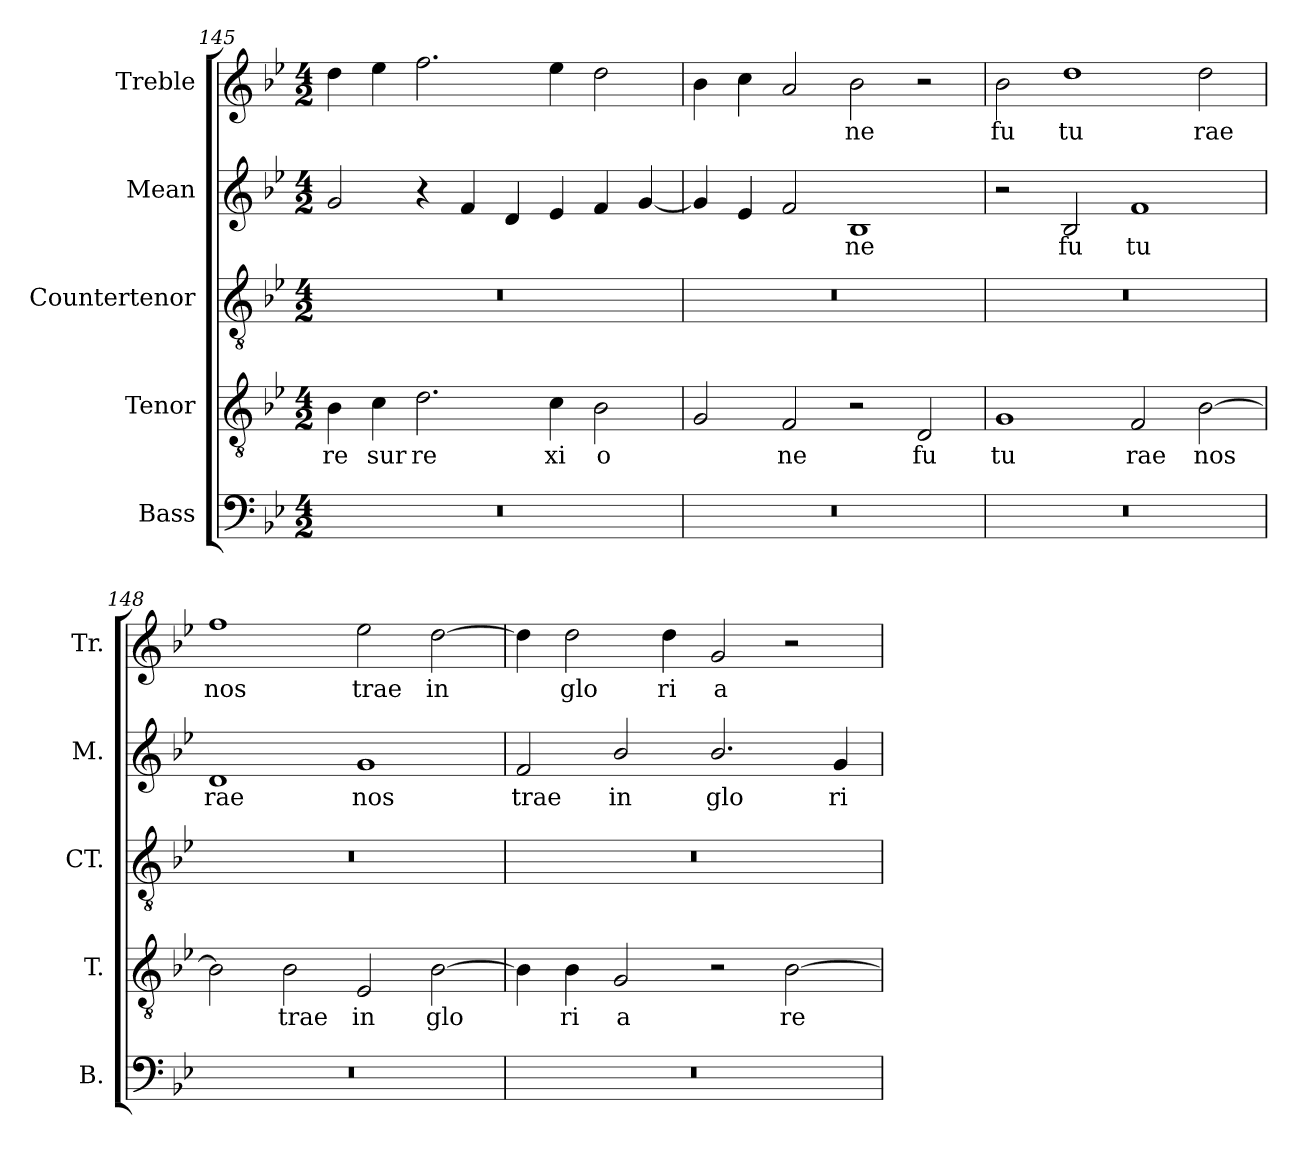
**kern	**kern	**text	**kern	**kern	**text	**kern	**text
*part5	*part4	*part4	*part3	*part2	*part2	*part1	*part1
*staff5	*staff4	*staff4	*staff3	*staff2	*staff2	*staff1	*staff1
*I"Bass	*I"Tenor	*	*I"Countertenor	*I"Mean	*	*I"Treble	*
*I'B.	*I'T.	*	*I'CT.	*I'M.	*	*I'Tr.	*
!!LO:LB:g=z
*clefF4	*clefGv2	*	*clefGv2	*clefG2	*	*clefG2	*
*	*ITrd7c12	*	*ITrd7c12	*	*	*	*
*k[b-e-]	*k[b-e-]	*	*k[b-e-]	*k[b-e-]	*	*k[b-e-]	*
*g:	*g:	*	*g:	*g:	*	*g:	*
*M4/2	*M4/2	*	*M4/2	*M4/2	*	*M4/2	*
=145	=145	=145	=145	=145	=145	=145	=145
!LO:N:vis=1	!	!	!	!	!	!	!
!	!	!LO:LY:b:color=#000000	!LO:N:vis=1	!	!	!	!
0r	4BB-i\	re	0r	2gi/	.	4ddi\	.
!	!	!LO:LY:b:color=#000000	!	!	!	!	!
.	4Ci\	sur	.	.	.	4ee-i\	.
!	!	!LO:LY:b:color=#000000	!	!	!	!	!
.	2.Di\	re	.	4r	.	2.ffi\	.
.	.	.	.	4fi/	.	.	.
.	.	.	.	4di/	.	.	.
!	!	!LO:LY:b:color=#000000	!	!	!	!	!
.	4Ci\	xi	.	4e-i/	.	4ee-i\	.
!	!	!LO:LY:b:color=#000000	!	!	!	!	!
.	2BB-i\	o	.	4fi/	.	2ddi\	.
.	.	.	.	[<4gi/	.	.	.
=146	=146	=146	=146	=146	=146	=146	=146
!LO:N:vis=1	!	!	!LO:N:vis=1	!	!	!	!
0r	2GGi/	.	0r	4gi/]	.	4b-i\	.
.	.	.	.	4e-i/	.	4cci\	.
!	!	!LO:LY:b:color=#000000	!	!	!	!	!
.	2FFi/	ne	.	2fi/	.	2ai/	.
!	!	!	!	!	!LO:LY:b:color=#000000	!	!
!	!	!	!	!	!	!	!LO:LY:b:color=#000000
.	2r	.	.	1B-i	ne	2b-i\	ne
!	!	!LO:LY:b:color=#000000	!	!	!	!	!
.	2DDi/	fu	.	.	.	2r	.
=147	=147	=147	=147	=147	=147	=147	=147
!LO:N:vis=1	!	!	!	!	!	!	!
!	!	!LO:LY:b:color=#000000	!LO:N:vis=1	!	!	!	!
!	!	!	!	!	!	!	!LO:LY:b:color=#000000
0r	1GGi	tu	0r	2r	.	2b-i\	fu
!	!	!	!	!	!LO:LY:b:color=#000000	!	!
!	!	!	!	!	!	!	!LO:LY:b:color=#000000
.	.	.	.	2B-i/	fu	1ddi	tu
!	!	!LO:LY:b:color=#000000	!	!	!	!	!
!	!	!	!	!	!LO:LY:b:color=#000000	!	!
.	2FFi/	rae	.	1fi	tu	.	.
!	!	!LO:LY:b:color=#000000	!	!	!	!	!
!	!	!	!	!	!	!	!LO:LY:b:color=#000000
.	[>2BB-i\	nos	.	.	.	2ddi\	rae
=148	=148	=148	=148	=148	=148	=148	=148
!LO:N:vis=1	!	!	!LO:N:vis=1	!	!	!	!
!	!	!	!	!	!LO:LY:b:color=#000000	!	!
!	!	!	!	!	!	!	!LO:LY:b:color=#000000
0r	2BB-i\]	.	0r	1di	rae	1ffi	nos
!	!	!LO:LY:b:color=#000000	!	!	!	!	!
.	2BB-i\	trae	.	.	.	.	.
!	!	!LO:LY:b:color=#000000	!	!	!	!	!
!	!	!	!	!	!LO:LY:b:color=#000000	!	!
!	!	!	!	!	!	!	!LO:LY:b:color=#000000
.	2EE-i/	in	.	1gi	nos	2ee-i\	trae
!	!	!LO:LY:b:color=#000000	!	!	!	!	!
!	!	!	!	!	!	!	!LO:LY:b:color=#000000
.	[>2BB-i\	glo	.	.	.	[>2ddi\	in
=149	=149	=149	=149	=149	=149	=149	=149
!LO:N:vis=1	!	!	!LO:N:vis=1	!	!	!	!
!	!	!	!	!	!LO:LY:b:color=#000000	!	!
0r	4BB-i\]	.	0r	2fi/	trae	4ddi\]	.
!	!	!LO:LY:b:color=#000000	!	!	!	!	!
!	!	!	!	!	!	!	!LO:LY:b:color=#000000
.	4BB-i\	ri	.	.	.	2ddi\	glo
!	!	!LO:LY:b:color=#000000	!	!	!	!	!
!	!	!	!	!	!LO:LY:b:color=#000000	!	!
.	2GGi/	a	.	2b-i/	in	.	.
!	!	!	!	!	!	!	!LO:LY:b:color=#000000
.	.	.	.	.	.	4ddi\	ri
!	!	!	!	!	!LO:LY:b:color=#000000	!	!
!	!	!	!	!	!	!	!LO:LY:b:color=#000000
.	2r	.	.	2.b-i/	glo	2gi/	a
!	!	!LO:LY:b:color=#000000	!	!	!	!	!
.	[>2BB-i\	re	.	.	.	2r	.
!	!	!	!	!	!LO:LY:b:color=#000000	!	!
.	.	.	.	4gi/	ri	.	.
=	=	=	=	=	=	=	=
*-	*-	*-	*-	*-	*-	*-	*-
